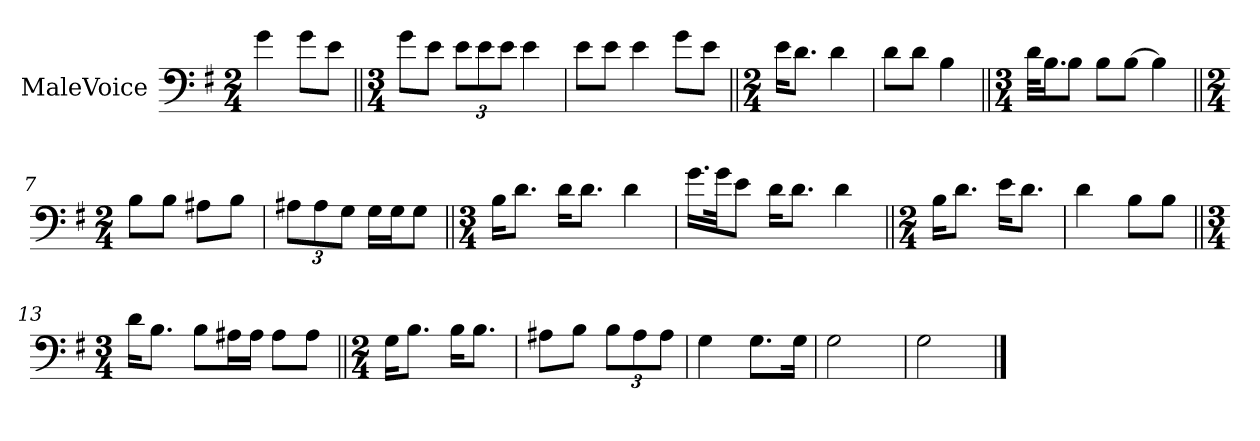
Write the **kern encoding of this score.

**kern
*part1
*staff1
*I"MaleVoice
*clefF4
*k[f#]
*M2/4
*MM66
=1
4g
8g\L
8e\J
=2||
*M3/4
8g\L
8e\J
12e\L
12e\
12e\J
4e
=3
8e\L
8e\J
4e
8g\L
8e\J
=4||
*M2/4
16e\KL
8.d\J
4d
=5
8d\L
8d\J
4B
=6||
*M3/4
32d\KLL
16.B\J
8B\J
8B\L
[8B\J
4B]
=7||
*M2/4
8B\L
8B\J
8A#X\L
8B\J
=8
12A#X\L
12A#\
12G\J
16G\LL
16G\J
8G\J
=9||
*M3/4
16B\KL
8.d\J
16d\KL
8.d\J
4d
=10
16.g\LL
32g\Jk
8e\J
16d\KL
8.d\J
4d
=11||
*M2/4
16B\KL
8.d\J
16e\KL
8.d\J
=12
4d
8B\L
8B\J
=13||
*M3/4
16d\KL
8.B\J
8B\L
16A#X\L
16A#\JJ
8A#\L
8A#\J
=14||
*M2/4
16G\KL
8.B\J
16B\KL
8.B\J
=15
8A#X\L
8B\J
12B\L
12A#\
12A#\J
=16
4G
8.G\L
16G\Jk
=17
2G
=18
2G
==
*-
